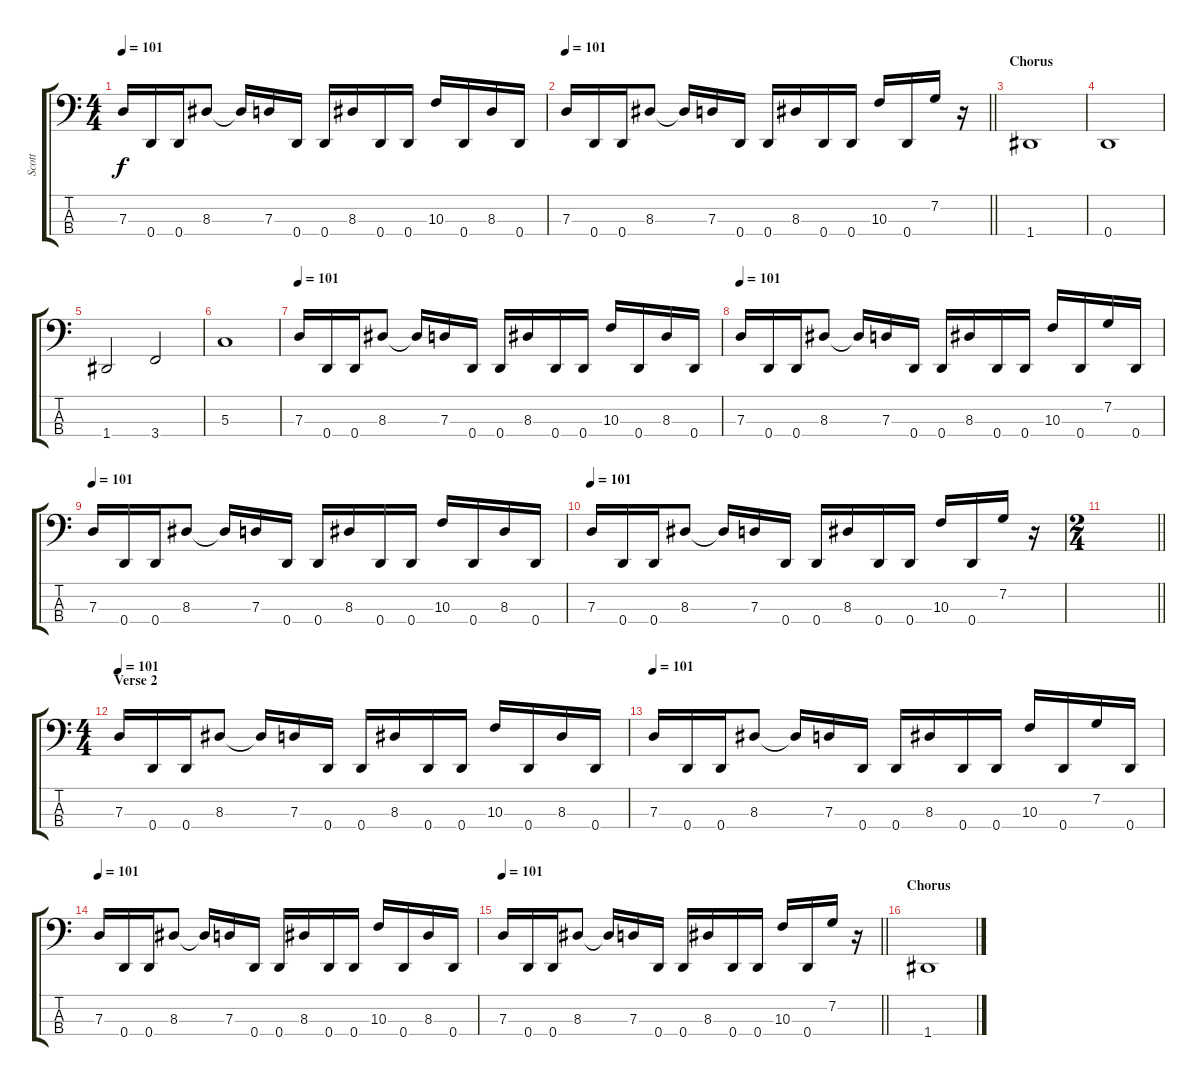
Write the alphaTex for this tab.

\track ("Scott" "Scott") {instrument electricbasspick}
\staff {score tabs}
\tuning (F2 C2 G1 D1) {hide}
\ts (4 4)
\tempo 101
\clef f4
\ks c
7.3.16{dy f} 0.4.16 0.4.16 8.3.8 8.3{t}.16 7.3.16 0.4.16 0.4.16 8.3.16 0.4.16 0.4.16 10.3.16 0.4.16 8.3.16 0.4.16 |
\tempo 101
\barLineRight lightlight
7.3.16 0.4.16 0.4.16 8.3.8 8.3{t}.16 7.3.16 0.4.16 0.4.16 8.3.16 0.4.16 0.4.16 10.3.16 0.4.16 7.2.16 r.16 |
\section ("" "Chorus")
1.4.1 |
0.4.1 |
1.4.2 3.4.2 |
5.3.1 |
\tempo 101
7.3.16 0.4.16 0.4.16 8.3.8 8.3{t}.16 7.3.16 0.4.16 0.4.16 8.3.16 0.4.16 0.4.16 10.3.16 0.4.16 8.3.16 0.4.16 |
\tempo 101
7.3.16 0.4.16 0.4.16 8.3.8 8.3{t}.16 7.3.16 0.4.16 0.4.16 8.3.16 0.4.16 0.4.16 10.3.16 0.4.16 7.2.16 0.4.16 |
\tempo 101
7.3.16 0.4.16 0.4.16 8.3.8 8.3{t}.16 7.3.16 0.4.16 0.4.16 8.3.16 0.4.16 0.4.16 10.3.16 0.4.16 8.3.16 0.4.16 |
\tempo 101
7.3.16 0.4.16 0.4.16 8.3.8 8.3{t}.16 7.3.16 0.4.16 0.4.16 8.3.16 0.4.16 0.4.16 10.3.16 0.4.16 7.2.16 r.16 |
\ts (2 4)
\barLineRight lightlight
|
\ts (4 4)
\section ("" "Verse 2")
\tempo 101
7.3.16 0.4.16 0.4.16 8.3.8 8.3{t}.16 7.3.16 0.4.16 0.4.16 8.3.16 0.4.16 0.4.16 10.3.16 0.4.16 8.3.16 0.4.16 |
\tempo 101
7.3.16 0.4.16 0.4.16 8.3.8 8.3{t}.16 7.3.16 0.4.16 0.4.16 8.3.16 0.4.16 0.4.16 10.3.16 0.4.16 7.2.16 0.4.16 |
\tempo 101
7.3.16 0.4.16 0.4.16 8.3.8 8.3{t}.16 7.3.16 0.4.16 0.4.16 8.3.16 0.4.16 0.4.16 10.3.16 0.4.16 8.3.16 0.4.16 |
\tempo 101
\barLineRight lightlight
7.3.16 0.4.16 0.4.16 8.3.8 8.3{t}.16 7.3.16 0.4.16 0.4.16 8.3.16 0.4.16 0.4.16 10.3.16 0.4.16 7.2.16 r.16 |
\section ("" "Chorus")
1.4.1
